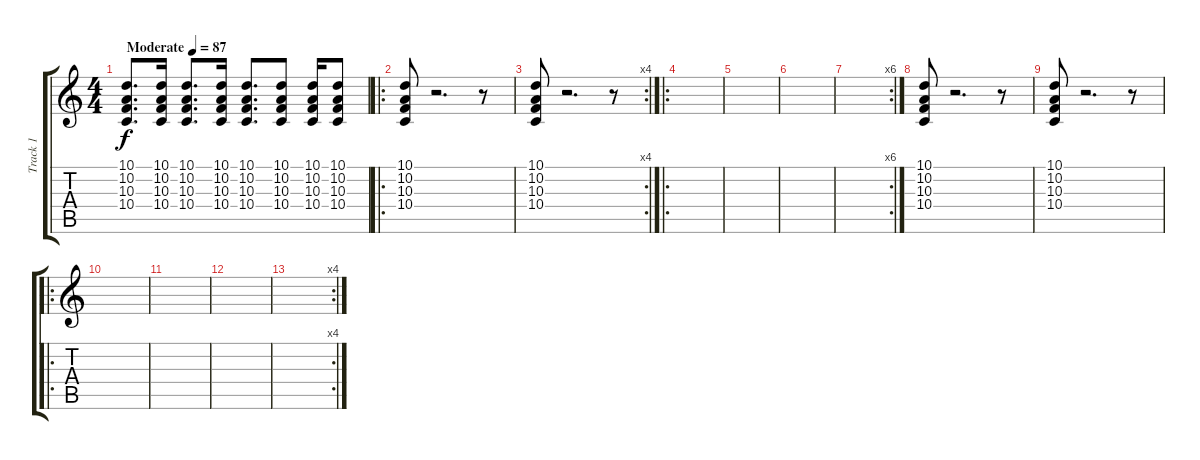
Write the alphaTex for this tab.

\track ("Track 1" "Track 1") {instrument fx5brightness}
\staff {score tabs}
\tuning (E4 B3 G3 D3 A2 E2) {hide}
\ts (4 4)
\tempo (87 "Moderate")
\clef g2
\ks c
(10.1 10.2 10.3 10.4).8{d dy f instrument fx5brightness} (10.1 10.2 10.3 10.4).16 (10.1 10.2 10.3 10.4).8{d} (10.1 10.2 10.3 10.4).16 (10.1 10.2 10.3 10.4).8{d} (10.1 10.2 10.3 10.4).8 (10.1 10.2 10.3 10.4).16 (10.1 10.2 10.3 10.4).8 |
\ro
(10.1 10.2 10.3 10.4).8 r.2{d} r.8 |
\rc 4
(10.1 10.2 10.3 10.4).8 r.2{d} r.8 |
\ro
|
|
|
\rc 6
|
(10.1 10.2 10.3 10.4).8 r.2{d} r.8 |
(10.1 10.2 10.3 10.4).8 r.2{d} r.8 |
\ro
|
|
|
\rc 4
